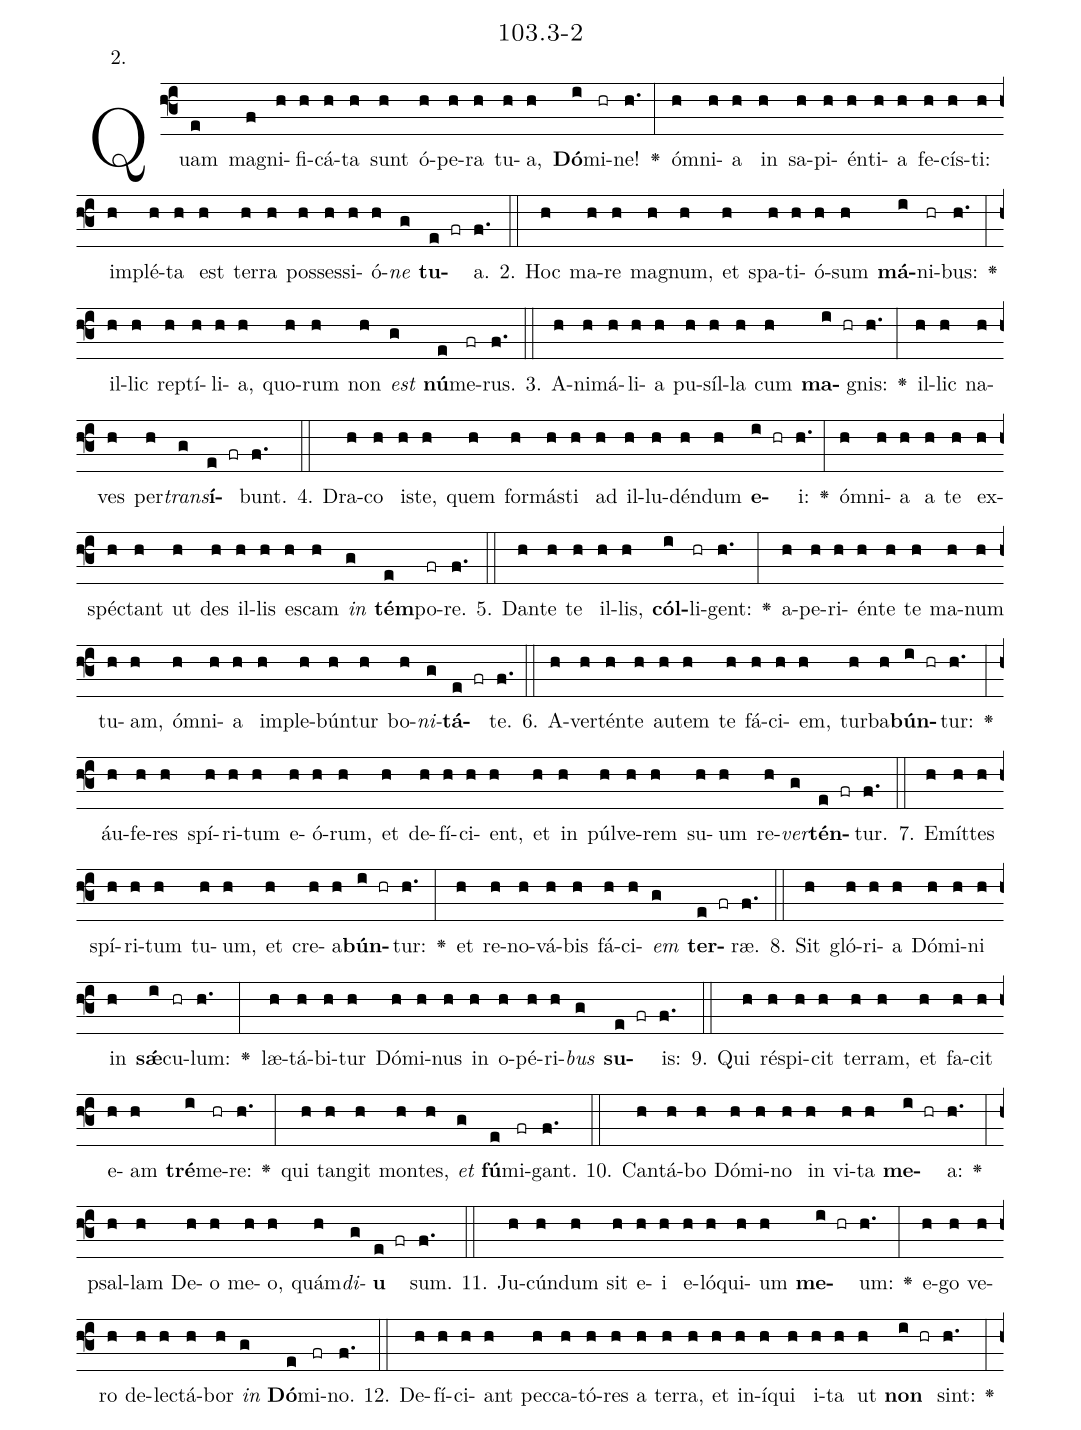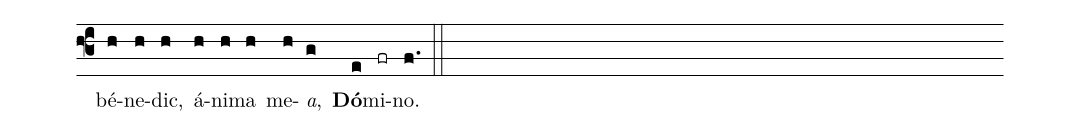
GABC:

name: 103.3-2;
annotation: 2.;
%%
(f3)Quam(e) ma(f)gni(h)fi(h)cá(h)ta(h) sunt(h) ó(h)pe(h)ra(h) tu(h)a,(h) <b>Dó</b>(i)mi(hr)ne!(h.) <v>\greheightstar</v>(:) óm(h)ni(h)a(h) in(h) sa(h)pi(h)én(h)ti(h)a(h) fe(h)cís(h)ti:(h) im(h)plé(h)ta(h) est(h) ter(h)ra(h) pos(h)ses(h)si(h)ó(h)<i>ne</i>(g) <b>tu</b>(e fr)a.(f.) (::)
2. Hoc(h) ma(h)re(h) ma(h)gnum,(h) et(h) spa(h)ti(h)ó(h)sum(h) <b>má</b>(i)ni(hr)bus:(h.) <v>\greheightstar</v>(:) il(h)lic(h) rep(h)tí(h)li(h)a,(h) quo(h)rum(h) non(h) <i>est</i>(g) <b>nú</b>(e)me(fr)rus.(f.) (::)
3. A(h)ni(h)má(h)li(h)a(h) pu(h)síl(h)la(h) cum(h) <b>ma</b>(i hr)gnis:(h.) <v>\greheightstar</v>(:) il(h)lic(h) na(h)ves(h) per(h)<i>trans</i>(g)<b>í</b>(e fr)bunt.(f.) (::)
4. Dra(h)co(h) is(h)te,(h) quem(h) for(h)más(h)ti(h) ad(h) il(h)lu(h)dén(h)dum(h) <b>e</b>(i hr)i:(h.) <v>\greheightstar</v>(:) óm(h)ni(h)a(h) a(h) te(h) ex(h)spéc(h)tant(h) ut(h) des(h) il(h)lis(h) es(h)cam(h) <i>in</i>(g) <b>tém</b>(e)po(fr)re.(f.) (::)
5. Dan(h)te(h) te(h) il(h)lis,(h) <b>cól</b>(i)li(hr)gent:(h.) <v>\greheightstar</v>(:) a(h)pe(h)ri(h)én(h)te(h) te(h) ma(h)num(h) tu(h)am,(h) óm(h)ni(h)a(h) im(h)ple(h)bún(h)tur(h) bo(h)<i>ni</i>(g)<b>tá</b>(e fr)te.(f.) (::)
6. A(h)ver(h)tén(h)te(h) au(h)tem(h) te(h) fá(h)ci(h)em,(h) tur(h)ba(h)<b>bún</b>(i hr)tur:(h.) <v>\greheightstar</v>(:) áu(h)fe(h)res(h) spí(h)ri(h)tum(h) e(h)ó(h)rum,(h) et(h) de(h)fí(h)ci(h)ent,(h) et(h) in(h) púl(h)ve(h)rem(h) su(h)um(h) re(h)<i>ver</i>(g)<b>tén</b>(e fr)tur.(f.) (::)
7. E(h)mít(h)tes(h) spí(h)ri(h)tum(h) tu(h)um,(h) et(h) cre(h)a(h)<b>bún</b>(i hr)tur:(h.) <v>\greheightstar</v>(:) et(h) re(h)no(h)vá(h)bis(h) fá(h)ci(h)<i>em</i>(g) <b>ter</b>(e fr)ræ.(f.) (::)
8. Sit(h) gló(h)ri(h)a(h) Dó(h)mi(h)ni(h) in(h) <b>sǽ</b>(i)cu(hr)lum:(h.) <v>\greheightstar</v>(:) læ(h)tá(h)bi(h)tur(h) Dó(h)mi(h)nus(h) in(h) o(h)pé(h)ri(h)<i>bus</i>(g) <b>su</b>(e fr)is:(f.) (::)
9. Qui(h) ré(h)spi(h)cit(h) ter(h)ram,(h) et(h) fa(h)cit(h) e(h)am(h) <b>tré</b>(i)me(hr)re:(h.) <v>\greheightstar</v>(:) qui(h) tan(h)git(h) mon(h)tes,(h) <i>et</i>(g) <b>fú</b>(e)mi(fr)gant.(f.) (::)
10. Can(h)tá(h)bo(h) Dó(h)mi(h)no(h) in(h) vi(h)ta(h) <b>me</b>(i hr)a:(h.) <v>\greheightstar</v>(:) psal(h)lam(h) De(h)o(h) me(h)o,(h) quám(h)<i>di</i>(g)<b>u</b>(e fr) sum.(f.) (::)
11. Ju(h)cún(h)dum(h) sit(h) e(h)i(h) e(h)ló(h)qui(h)um(h) <b>me</b>(i hr)um:(h.) <v>\greheightstar</v>(:) e(h)go(h) ve(h)ro(h) de(h)lec(h)tá(h)bor(h) <i>in</i>(g) <b>Dó</b>(e)mi(fr)no.(f.) (::)
12. De(h)fí(h)ci(h)ant(h) pec(h)ca(h)tó(h)res(h) a(h) ter(h)ra,(h) et(h) in(h)í(h)qui(h) i(h)ta(h) ut(h) <b>non</b>(i hr) sint:(h.) <v>\greheightstar</v>(:) bé(h)ne(h)dic,(h) á(h)ni(h)ma(h) me(h)<i>a</i>,(g) <b>Dó</b>(e)mi(fr)no.(f.) (::)
